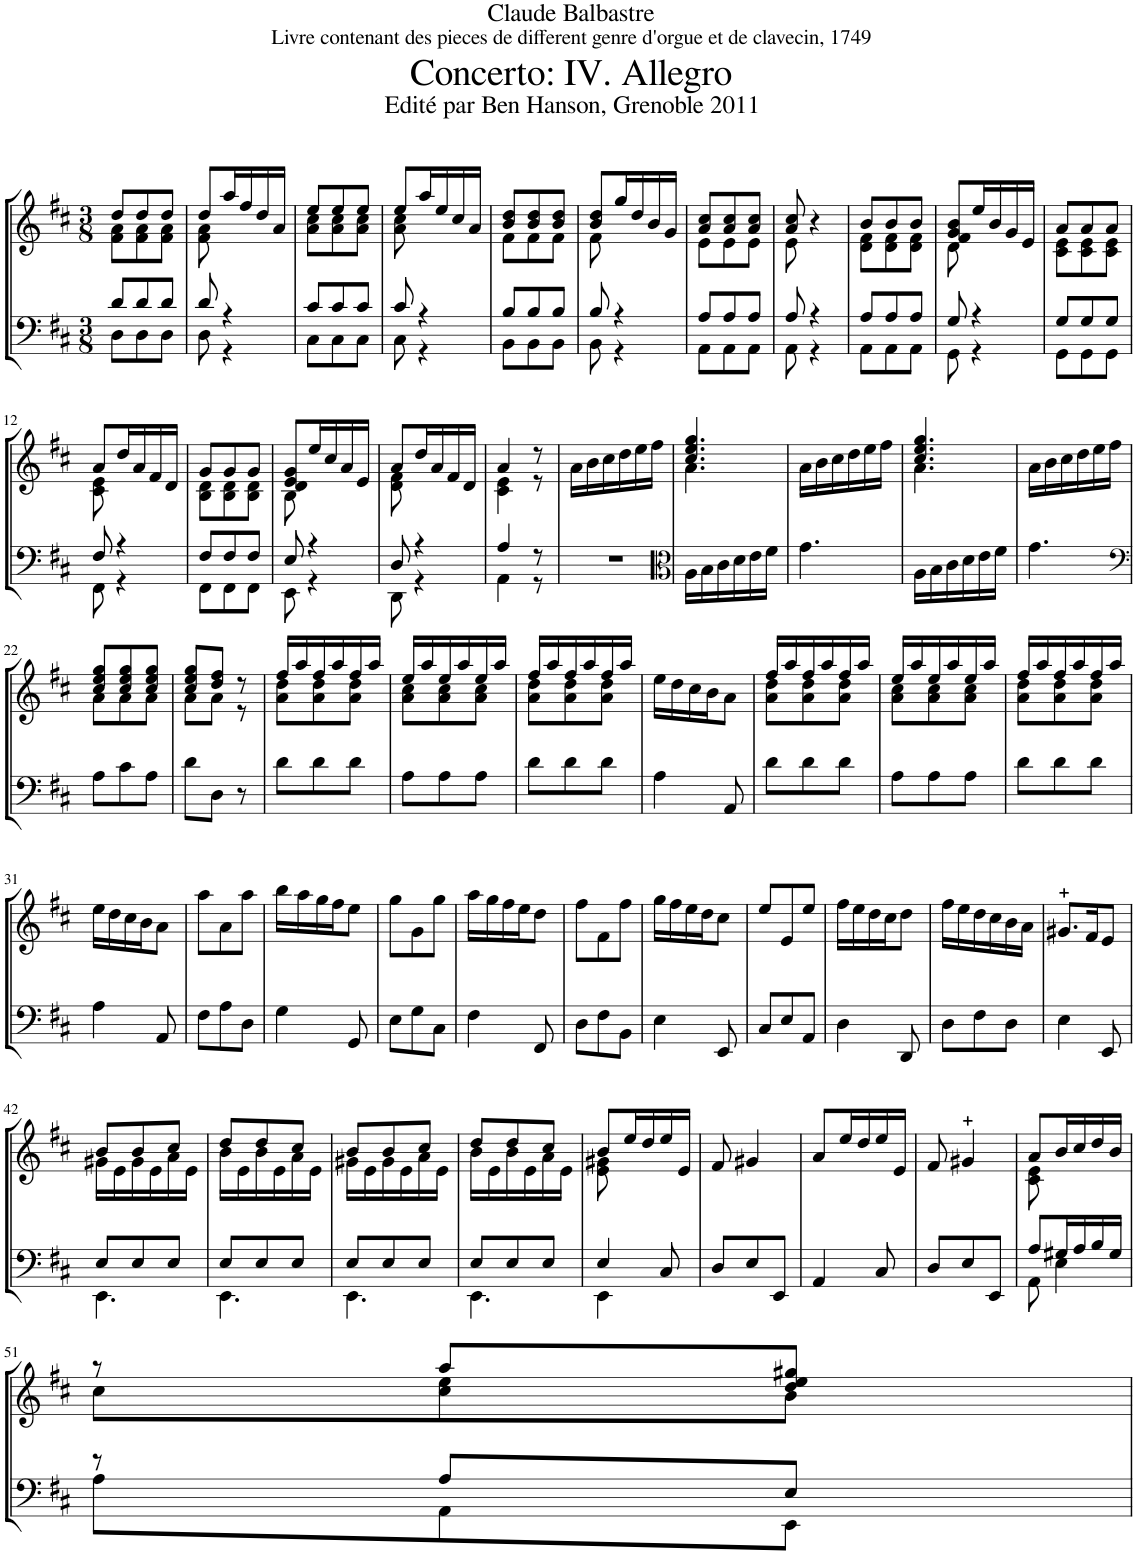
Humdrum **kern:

**kern	**kern
*part1	*part1
*staff2	*staff1
*I"Organ	*
*clefF4	*clefG2
*k[f#c#]	*k[f#c#]
*M3/8	*M3/8
=1	=1
*^	*^
8d/L	8D\L	8dd/L	8f#\ 8a\L
8d/	8D\	8dd/	8f#\ 8a\
8d/J	8D\J	8dd/J	8f#\ 8a\J
=2	=2	=2	=2
8d/	8D\	8dd/L	8f#\ 8a\
4r	4r	16aa/L	4ryy
.	.	16ff#/	.
.	.	16dd/	.
.	.	16a/JJ	.
=3	=3	=3	=3
8c#/L	8C#\L	8ee/L	8a\ 8cc#\L
8c#/	8C#\	8ee/	8a\ 8cc#\
8c#/J	8C#\J	8ee/J	8a\ 8cc#\J
=4	=4	=4	=4
8c#/	8C#\	8ee/L	8a\ 8cc#\
4r	4r	16aa/L	4ryy
.	.	16ee/	.
.	.	16cc#/	.
.	.	16a/JJ	.
=5	=5	=5	=5
8B/L	8BB\L	8b/ 8dd/L	8f#\L
8B/	8BB\	8b/ 8dd/	8f#\
8B/J	8BB\J	8b/ 8dd/J	8f#\J
=6	=6	=6	=6
8B/	8BB\	8b/ 8dd/L	8f#\
4r	4r	16gg/L	4ryy
.	.	16dd/	.
.	.	16b/	.
.	.	16g/JJ	.
=7	=7	=7	=7
8A/L	8AA\L	8a/ 8cc#/L	8e\L
8A/	8AA\	8a/ 8cc#/	8e\
8A/J	8AA\J	8a/ 8cc#/J	8e\J
=8	=8	=8	=8
8A/	8AA\	8a/ 8cc#/	8e\
4r	4r	4r	4ryy
=9	=9	=9	=9
8A/L	8AA\L	8b/L	8d\ 8f#\L
8A/	8AA\	8b/	8d\ 8f#\
8A/J	8AA\J	8b/J	8d\ 8f#\J
=10	=10	=10	=10
8G/	8GG\	8f#/ 8g/ 8b/L	8d\
4r	4r	16ee/L	4ryy
.	.	16b/	.
.	.	16g/	.
.	.	16e/JJ	.
=11	=11	=11	=11
8G/L	8GG\L	8a/L	8c#\ 8e\L
8G/	8GG\	8a/	8c#\ 8e\
8G/J	8GG\J	8a/J	8c#\ 8e\J
!!LO:LB:g=z	!!
=12	=12	=12	=12
8F#/	8FF#\	8a/L	8c#\ 8e\
4r	4r	16dd/L	4ryy
.	.	16a/	.
.	.	16f#/	.
.	.	16d/JJ	.
=13	=13	=13	=13
8F#/L	8FF#\L	8g/L	8B\ 8d\L
8F#/	8FF#\	8g/	8B\ 8d\
8F#/J	8FF#\J	8g/J	8B\ 8d\J
=14	=14	=14	=14
8E/	8EE\	8d/ 8e/ 8g/L	8B\
4r	4r	16ee/L	4ryy
.	.	16cc#/	.
.	.	16a/	.
.	.	16e/JJ	.
=15	=15	=15	=15
8D/	8DD\	8a/L	8d\ 8f#\
4r	4r	16dd/L	4ryy
.	.	16a/	.
.	.	16f#/	.
.	.	16d/JJ	.
=16	=16	=16	=16
4A/	4AA\	4a/	4c#\ 4e\
8r	8r	8r	8r
*v	*v	*	*
*	*v	*v
=17	=17
4.r	16a\LL
.	16b\
.	16cc#\
.	16dd\
.	16ee\
.	16ff#\JJ
=18	=18
*clefC3	*
*	*^
16A\LL	4.cc#/ 4.ee/ 4.gg/	4.a\
16B\	.	.
16c#\	.	.
16d\	.	.
16e\	.	.
16f#\JJ	.	.
*	*v	*v
=19	=19
4.g\	16a\LL
.	16b\
.	16cc#\
.	16dd\
.	16ee\
.	16ff#\JJ
=20	=20
*	*^
16A\LL	4.cc#/ 4.ee/ 4.gg/	4.a\
16B\	.	.
16c#\	.	.
16d\	.	.
16e\	.	.
16f#\JJ	.	.
*	*v	*v
=21	=21
4.g\	16a\LL
.	16b\
.	16cc#\
.	16dd\
.	16ee\
.	16ff#\JJ
!!LO:LB:g=z
=22	=22
*clefF4	*
*	*^
8A\L	8cc#/ 8ee/ 8gg/L	8a\L
8c#\	8cc#/ 8ee/ 8gg/	8a\
8A\J	8cc#/ 8ee/ 8gg/J	8a\J
=23	=23	=23
8d\L	8cc#/ 8ee/ 8gg/L	8a\L
8D\J	8dd/ 8ff#/J	8a\J
8r	8r	8r
=24	=24	=24
8d\L	16ff#/LL	8a\ 8dd\L
.	16aa/	.
8d\	16ff#/	8a\ 8dd\
.	16aa/	.
8d\J	16ff#/	8a\ 8dd\J
.	16aa/JJ	.
=25	=25	=25
8A\L	16ee/LL	8a\ 8cc#\L
.	16aa/	.
8A\	16ee/	8a\ 8cc#\
.	16aa/	.
8A\J	16ee/	8a\ 8cc#\J
.	16aa/JJ	.
=26	=26	=26
8d\L	16ff#/LL	8a\ 8dd\L
.	16aa/	.
8d\	16ff#/	8a\ 8dd\
.	16aa/	.
8d\J	16ff#/	8a\ 8dd\J
.	16aa/JJ	.
*	*v	*v
=27	=27
4A\	16ee\LL
.	16dd\
.	16cc#\
.	16b\J
8AA/	8a\J
=28	=28
*	*^
8d\L	16ff#/LL	8a\ 8dd\L
.	16aa/	.
8d\	16ff#/	8a\ 8dd\
.	16aa/	.
8d\J	16ff#/	8a\ 8dd\J
.	16aa/JJ	.
=29	=29	=29
8A\L	16ee/LL	8a\ 8cc#\L
.	16aa/	.
8A\	16ee/	8a\ 8cc#\
.	16aa/	.
8A\J	16ee/	8a\ 8cc#\J
.	16aa/JJ	.
=30	=30	=30
8d\L	16ff#/LL	8a\ 8dd\L
.	16aa/	.
8d\	16ff#/	8a\ 8dd\
.	16aa/	.
8d\J	16ff#/	8a\ 8dd\J
.	16aa/JJ	.
*	*v	*v
!!LO:LB:g=z
=31	=31
4A\	16ee\LL
.	16dd\
.	16cc#\
.	16b\J
8AA/	8a\J
=32	=32
8F#\L	8aa\L
8A\	8a\
8D\J	8aa\J
=33	=33
4G\	16bb\LL
.	16aa\
.	16gg\
.	16ff#\J
8GG/	8ee\J
=34	=34
8E\L	8gg\L
8G\	8g\
8C#\J	8gg\J
=35	=35
4F#\	16aa\LL
.	16gg\
.	16ff#\
.	16ee\J
8FF#/	8dd\J
=36	=36
8D\L	8ff#\L
8F#\	8f#\
8BB\J	8ff#\J
=37	=37
4E\	16gg\LL
.	16ff#\
.	16ee\
.	16dd\J
8EE/	8cc#\J
=38	=38
8C#/L	8ee/L
8E/	8e/
8AA/J	8ee/J
=39	=39
4D\	16ff#\LL
.	16ee\
.	16dd\
.	16cc#\J
8DD/	8dd\J
=40	=40
8D\L	16ff#\LL
.	16ee\
8F#\	16dd\
.	16cc#\
8D\J	16b\
.	16a\JJ
=41	=41
4E\	8.g#X/L
.	16f#/K
8EE/	8e/J
!!LO:LB:g=z
=42	=42
*^	*^
8E/L	4.EE\	8b/L	16g#X\LL
.	.	.	16e\
8E/	.	8b/	16g#\
.	.	.	16e\
8E/J	.	8cc#/J	16a\
.	.	.	16e\JJ
=43	=43	=43	=43
8E/L	4.EE\	8dd/L	16b\LL
.	.	.	16e\
8E/	.	8dd/	16b\
.	.	.	16e\
8E/J	.	8cc#/J	16a\
.	.	.	16e\JJ
=44	=44	=44	=44
8E/L	4.EE\	8b/L	16g#X\LL
.	.	.	16e\
8E/	.	8b/	16g#\
.	.	.	16e\
8E/J	.	8cc#/J	16a\
.	.	.	16e\JJ
=45	=45	=45	=45
8E/L	4.EE\	8dd/L	16b\LL
.	.	.	16e\
8E/	.	8dd/	16b\
.	.	.	16e\
8E/J	.	8cc#/J	16a\
.	.	.	16e\JJ
=46	=46	=46	=46
4E/	4EE\	8b/L	8e\ 8g#X\
.	.	16ee/L	4ryy
.	.	16dd/	.
8C#/	8ryy	16ee/	.
.	.	16e/JJ	.
*v	*v	*	*
*	*v	*v
=47	=47
8D/L	8f#/
8E/	4g#X/
8EE/J	.
=48	=48
4AA/	8a/L
.	16ee/L
.	16dd/
8C#/	16ee/
.	16e/JJ
=49	=49
8D/L	8f#/
8E/	4g#X/
8EE/J	.
=50	=50
*^	*^
8A/L	8AA\	8a/L	8c#\ 8e\
16G#X/L	4E\	16b/L	4ryy
16A/	.	16cc#/	.
16B/	.	16dd/	.
16G#/JJ	.	16b/JJ	.
!!LO:LB:g=z	!!
=51	=51	=51	=51
8r	8A\L	8r	8cc#\L
8A/L	8AA\	8aa/L	8cc#\ 8ee\
8E/J	8EE\J	8dd/ 8ee/ 8gg#X/J	8b\J
*v	*v	*	*
*	*v	*v
=	=
*-	*-
